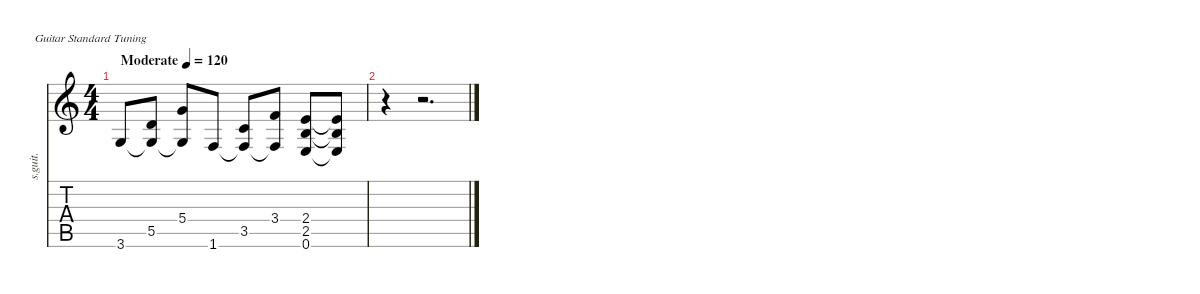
\defaultSystemsLayout 4
\hideDynamics
\bracketExtendMode nobrackets
\otherSystemsTrackNameOrientation horizontal
\track ("Track 1" "s.guit.") {instrument acousticguitarsteel}
\staff {score tabs}
\tuning (E4 B3 G3 D3 A2 E2)
\ts (4 4)
\beaming (8 2 2 2 2)
\tempo (120 "Moderate")
\clef g2
\ks c
3.6.8{dy f instrument acousticguitarsteel beam Up} (5.5 3.6{t}).8{beam Up} (5.4 3.6{t}).8{beam Up} 1.6.8{beam Up} (3.5 1.6{t}).8{beam Up} (3.4 1.6{t}).8{beam Up} (2.4 2.5 0.6).8{beam Up} (2.4{t} 2.5{t} 0.6{t}).8{beam Up} |
r.4{beam Down} r.2{d beam Down}
